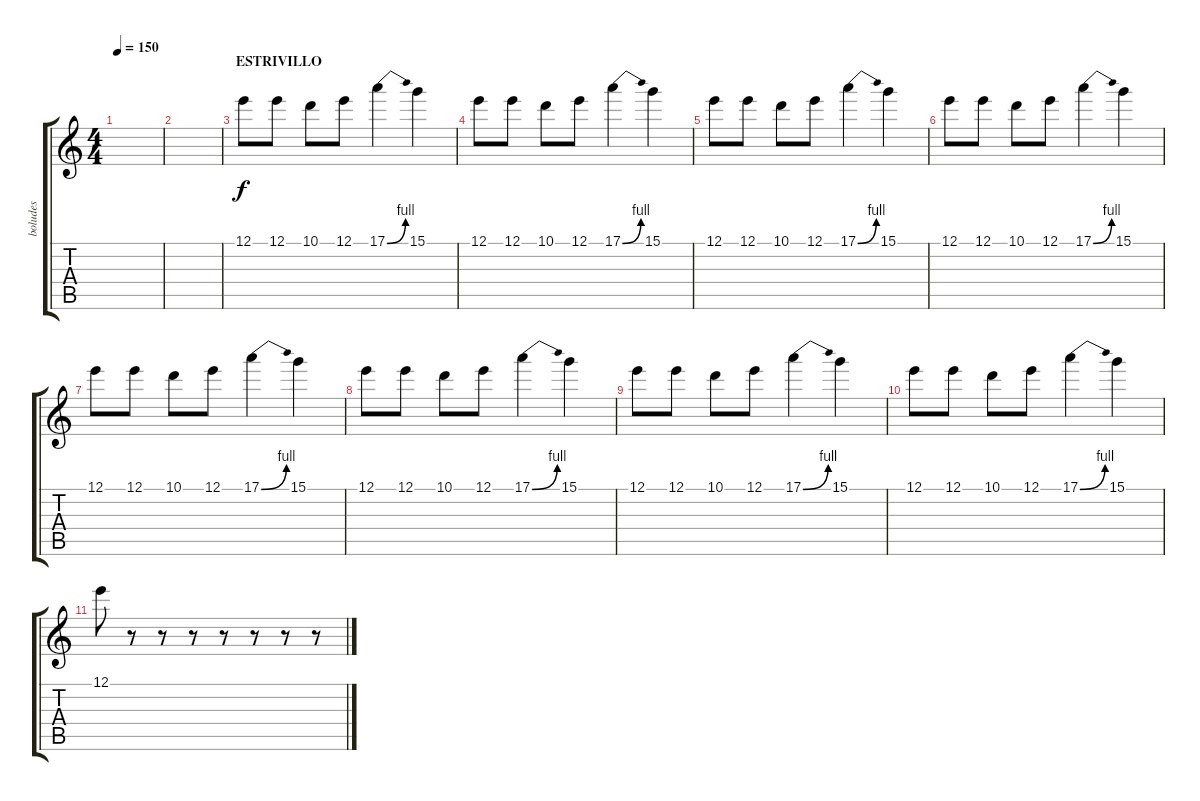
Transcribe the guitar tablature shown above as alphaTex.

\track ("boludes" "boludes") {instrument overdrivenguitar}
\staff {score tabs}
\tuning (E4 B3 G3 D3 A2 E2) {hide}
\ts (4 4)
\tempo 150
\clef g2
\ks c
|
|
\section ("" "ESTRIVILLO")
12.1.8 12.1.8 10.1.8 12.1.8 17.1{be (bend 0 0 60 4)}.4 15.1.4 |
12.1.8 12.1.8 10.1.8 12.1.8 17.1{be (bend 0 0 60 4)}.4 15.1.4 |
12.1.8 12.1.8 10.1.8 12.1.8 17.1{be (bend 0 0 60 4)}.4 15.1.4 |
12.1.8 12.1.8 10.1.8 12.1.8 17.1{be (bend 0 0 60 4)}.4 15.1.4 |
12.1.8 12.1.8 10.1.8 12.1.8 17.1{be (bend 0 0 60 4)}.4 15.1.4 |
12.1.8 12.1.8 10.1.8 12.1.8 17.1{be (bend 0 0 60 4)}.4 15.1.4 |
12.1.8 12.1.8 10.1.8 12.1.8 17.1{be (bend 0 0 60 4)}.4 15.1.4 |
12.1.8 12.1.8 10.1.8 12.1.8 17.1{be (bend 0 0 60 4)}.4 15.1.4 |
12.1.8 r.8 r.8 r.8 r.8 r.8 r.8 r.8
